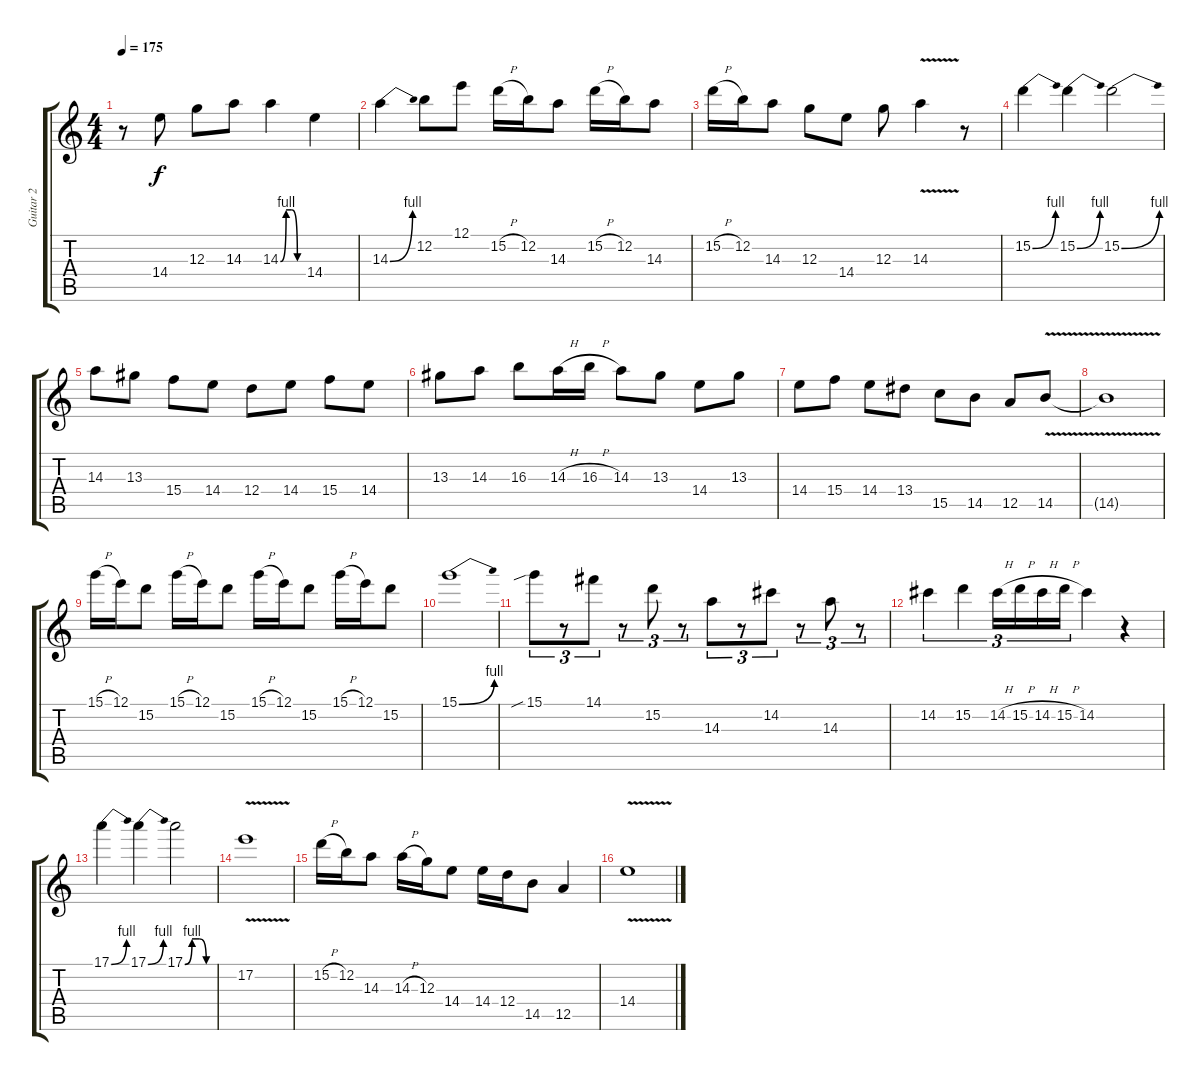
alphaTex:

\track ("Guitar 2" "Guitar 2") {instrument distortionguitar}
\staff {score tabs}
\tuning (E4 B3 G3 D3 A2 E2) {hide}
\ts (4 4)
\tempo 175
\clef g2
\ks c
r.8{dy f} 14.4.8 12.3.8 14.3.8 14.3{be (custom 0 0 15 4 30 4 45 0 60 0)}.4 14.4.4 |
14.3{be (bend 0 0 60 4)}.4 12.2.8 12.1.8 15.2{h}.16 12.2.16 14.3.8 15.2{h}.16 12.2.16 14.3.8 |
15.2{h}.16 12.2.16 14.3.8 12.3.8 14.4.8 12.3.8 14.3{v}.4 r.8 |
15.2{be (bend 0 0 60 4)}.4 15.2{be (bend 0 0 60 4)}.4 15.2{be (bend 0 0 60 4)}.2 |
14.3.8 13.3.8 15.4.8 14.4.8 12.4.8 14.4.8 15.4.8 14.4.8 |
13.3.8 14.3.8 16.3.8 14.3{h}.16 16.3{h}.16 14.3.8 13.3.8 14.4.8 13.3.8 |
14.4.8 15.4.8 14.4.8 13.4.8 15.5.8 14.5.8 12.5.8 14.5{v}.8 |
14.5{t}.1 |
15.1{h}.16 12.1.16 15.2.8 15.1{h}.16 12.1.16 15.2.8 15.1{h}.16 12.1.16 15.2.8 15.1{h}.16 12.1.16 15.2.8 |
15.1{be (bend 0 0 60 4)}.1 |
15.1{sib}.8{tu (3 2)} r.8{tu (3 2)} 14.1.8{tu (3 2)} r.8{tu (3 2)} 15.2.8{tu (3 2)} r.8{tu (3 2)} 14.3.8{tu (3 2)} r.8{tu (3 2)} 14.2.8{tu (3 2)} r.8{tu (3 2)} 14.3.8{tu (3 2)} r.8{tu (3 2)} |
14.2.4{tu (3 2)} 15.2.4{tu (3 2)} 14.2{h}.16{tu (3 2)} 15.2{h}.16{tu (3 2)} 14.2{h}.16{tu (3 2)} 15.2{h}.16{tu (3 2)} 14.2.4 r.4 |
17.1{be (bend 0 0 60 4)}.4 17.1{be (bend 0 0 60 4)}.4 17.1{be (custom 0 0 15 4 30 4 45 0 60 0)}.2 |
17.2{v}.1 |
15.2{h}.16 12.2.16 14.3.8 14.3{h}.16 12.3.16 14.4.8 14.4.16 12.4.16 14.5.8 12.5.4 |
14.4{v}.1
